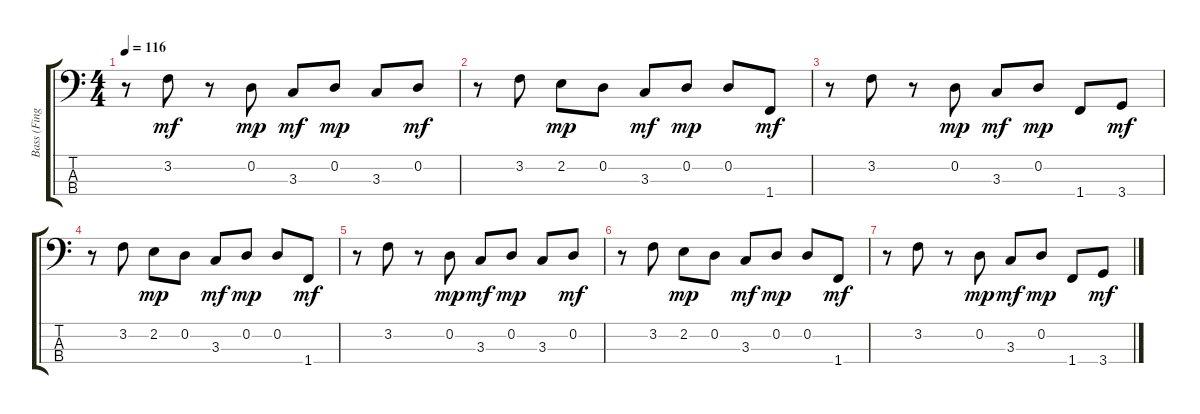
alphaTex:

\track ("Bass (Finger)       " "Bass (Fing") {instrument electricbassfinger}
\staff {score tabs}
\tuning (G2 D2 A1 E1) {hide}
\ts (4 4)
\tempo 116
\clef f4
\ks c
r.8{dy mf} 3.2.8{volume 12} r.8 0.2.8{dy mp volume 12} 3.3.8{dy mf volume 11} 0.2.8{dy mp} 3.3.8{volume 11} 0.2.8{dy mf} |
r.8 3.2.8{volume 10} 2.2.8{dy mp volume 9} 0.2.8 3.3.8{dy mf volume 9} 0.2.8{dy mp} 0.2.8{volume 8} 1.4.8{dy mf} |
r.8 3.2.8{volume 8} r.8 0.2.8{dy mp volume 7} 3.3.8{dy mf volume 6} 0.2.8{dy mp} 1.4.8{volume 6} 3.4.8{dy mf} |
r.8 3.2.8{volume 5} 2.2.8{dy mp volume 4} 0.2.8 3.3.8{dy mf volume 4} 0.2.8{dy mp} 0.2.8{volume 3} 1.4.8{dy mf} |
r.8 3.2.8{volume 2} r.8 0.2.8{dy mp volume 2} 3.3.8{dy mf volume 1} 0.2.8{dy mp} 3.3.8{volume 1} 0.2.8{dy mf} |
r.8 3.2.8{volume 0} 2.2.8{dy mp} 0.2.8 3.3.8{dy mf} 0.2.8{dy mp} 0.2.8 1.4.8{dy mf} |
r.8 3.2.8 r.8 0.2.8{dy mp} 3.3.8{dy mf} 0.2.8{dy mp} 1.4.8 3.4.8{dy mf}
